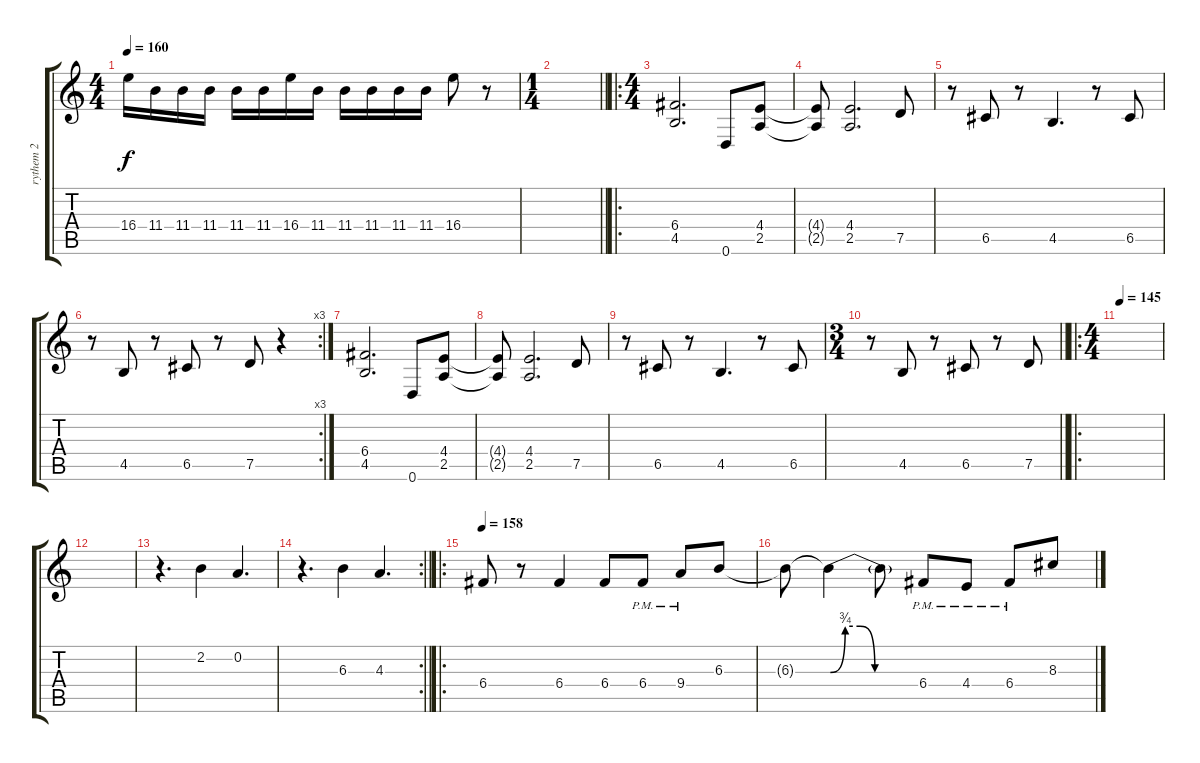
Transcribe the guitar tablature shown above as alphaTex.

\track ("rythem 2" "rythem 2") {instrument distortionguitar}
\staff {score tabs}
\tuning (D4 A3 F3 C3 G2 D2) {hide}
\ts (4 4)
\tempo 160
\clef g2
\ks c
16.4.16{dy f} 11.4.16 11.4.16 11.4.16 11.4.16 11.4.16 16.4.16 11.4.16 11.4.16 11.4.16 11.4.16 11.4.16 16.4.8 r.8 |
\ts (1 4)
\barLineRight lightlight
|
\ro
\ts (4 4)
\section ("" "")
(6.4 4.5).2{d} 0.6.8 (4.4 2.5).8 |
(4.4{t} 2.5{t}).8 (4.4 2.5).2{d} 7.5.8 |
r.8 6.5.8 r.8 4.5.4{d} r.8 6.5.8 |
\rc 3
r.8 4.5.8 r.8 6.5.8 r.8 7.5.8 r.4 |
(6.4 4.5).2{d} 0.6.8 (4.4 2.5).8 |
(4.4{t} 2.5{t}).8 (4.4 2.5).2{d} 7.5.8 |
r.8 6.5.8 r.8 4.5.4{d} r.8 6.5.8 |
\ts (3 4)
\barLineRight lightlight
r.8 4.5.8 r.8 6.5.8 r.8 7.5.8 |
\ro
\ts (4 4)
\section ("" "")
\tempo 145
|
|
r.4{d} 2.2.4 0.2.4{d} |
\rc 2
\barLineRight lightlight
r.4{d} 6.3.4 4.3.4{d} |
\ro
\section ("" "")
\tempo 158
6.4.8 r.8 6.4.4 6.4.8 6.4{pm}.8 9.4{pm}.8 6.3.8 |
6.3{t}.8 6.3{be (custom 0 0 10 3 20 3 30 0 60 0) t}.4 6.3{t}.8 6.4{pm}.8 4.4{pm}.8 6.4{pm}.8 8.3.8
